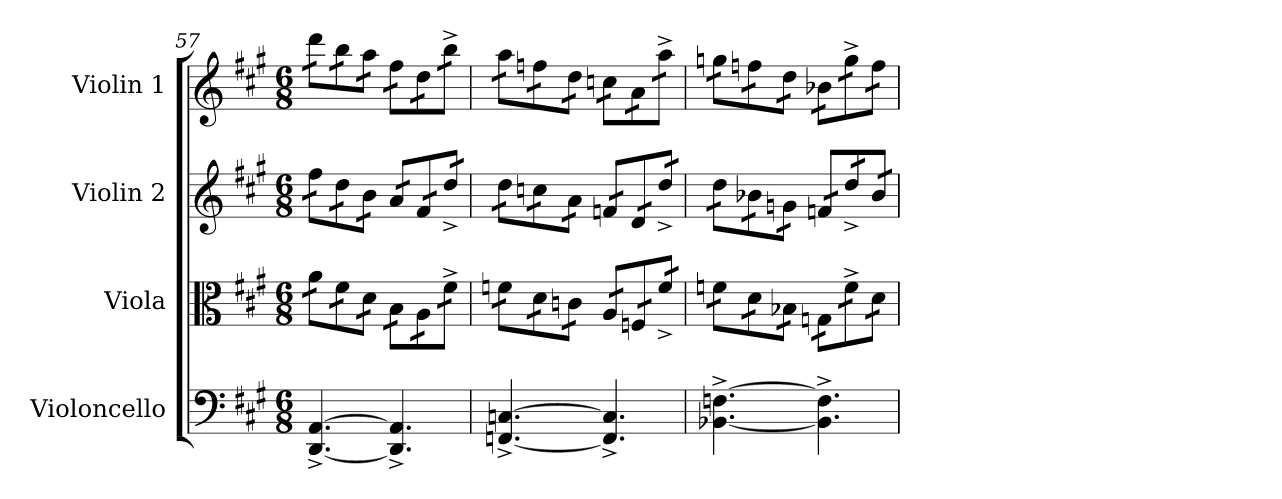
**kern	**kern	**kern	**kern
*part4	*part3	*part2	*part1
*staff4	*staff3	*staff2	*staff1
*I"Violoncello	*I"Viola	*I"Violin 2	*I"Violin 1
*I'Vc	*I'Vla	*I'Vln	*I'Vln
*clefF4	*clefC3	*clefG2	*clefG2
*k[f#c#g#]	*k[f#c#g#]	*k[f#c#g#]	*k[f#c#g#]
*M6/8	*M6/8	*M6/8	*M6/8
=57	=57	=57	=57
*	*tremolo	*	*
*	*	*tremolo	*
*	*	*	*tremolo
[4.DD/^> [4.AA/^>	16a\LL	16ff#\LL	16ddd\LL
.	16a\	16ff#\	16ddd\
.	16f#\	16dd\	16bb\
.	16f#\	16dd\	16bb\
.	16d\	16b\	16aa\
.	16d\JJ	16b\JJ	16aa\JJ
4.DD/]^> 4.AA/]^>	16B\LL	16a/LL	16ff#\LL
.	16B\	16a/	16ff#\
.	16A\	16f#/	16dd\
.	16A\	16f#/	16dd\
.	16f#^\	16dd^>/	16bb^\
.	16f#^\JJ	16dd^>/JJ	16bb^\JJ
=58	=58	=58	=58
[4.FFn/^> [4.Cn/^>	16fn\LL	16dd\LL	16aa\LL
.	16fn\	16dd\	16aa\
.	16d\	16ccn\	16ffn\
.	16d\	16ccn\	16ffn\
.	16cn\	16a\	16dd\
.	16cn\JJ	16a\JJ	16dd\JJ
4.FF/]^> 4.C/]^>	16A/LL	16fn/LL	16ccn\LL
.	16A/	16fn/	16ccn\
.	16Fn/	16d/	16a\
.	16Fn/	16d/	16a\
.	16f^>/	16dd^>/	16aa^\
.	16f^>/JJ	16dd^>/JJ	16aa^\JJ
!!LO:LB:g=z
=59	=59	=59	=59
[4.BB-X\^ [4.Fn\^	16fn\LL	16dd\LL	16ggn\LL
.	16fn\	16dd\	16ggn\
.	16d\	16b-X\	16ffn\
.	16d\	16b-X\	16ffn\
.	16B-X\	16gn\	16dd\
.	16B-X\JJ	16gn\JJ	16dd\JJ
4.BB-\]^ 4.F\]^	16Gn\LL	16fn/LL	16b-X\LL
.	16Gn\	16fn/	16b-X\
.	16f^\	16dd^/	16gg^\
.	16f^\	16dd^/	16gg^\
.	16d\	16b-/	16ff\
.	16d\JJ	16b-/JJ	16ff\JJ
*	*	*	*Xtremolo
*	*	*Xtremolo	*
*	*Xtremolo	*	*
=	=	=	=
*-	*-	*-	*-
